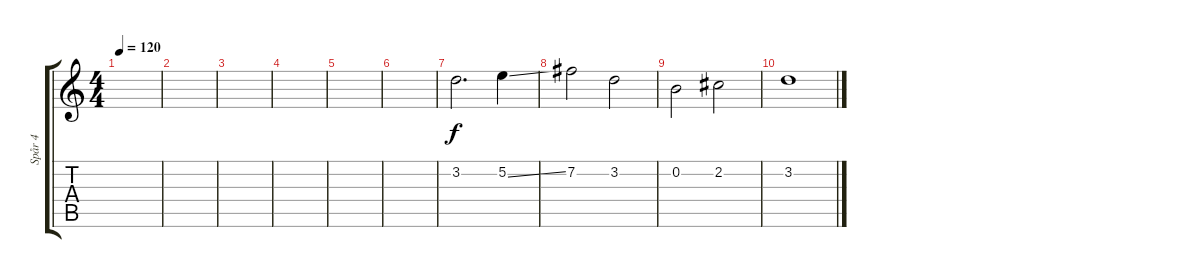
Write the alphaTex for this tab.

\track ("Spår 4" "Spår 4") {instrument overdrivenguitar}
\staff {score tabs}
\tuning (E4 B3 G3 D3 A2 E2) {hide}
\ts (4 4)
\tempo 120
\clef g2
\ks c
|
|
|
|
|
|
3.2.2{d} 5.2{ss}.4 |
7.2.2 3.2.2 |
0.2.2 2.2.2 |
3.2.1
